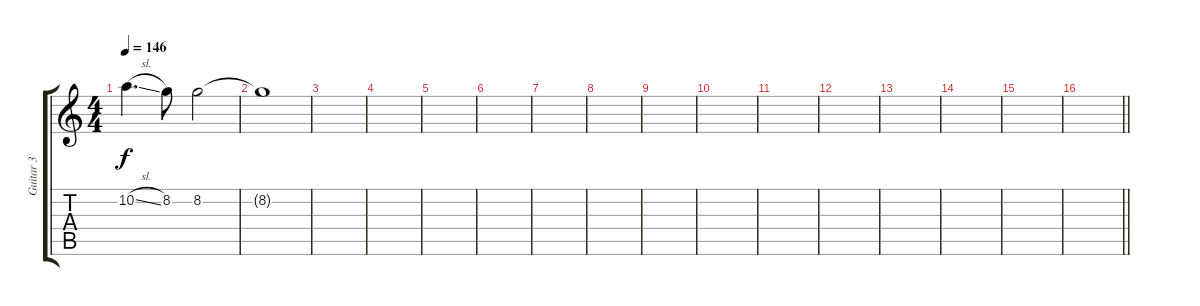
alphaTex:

\track ("Guitar 3" "Guitar 3") {instrument overdrivenguitar}
\staff {score tabs}
\tuning (E4 B3 G3 D3 A2 E2) {hide}
\ts (4 4)
\tempo 146
\clef g2
\ks c
10.2{sl}.4{d dy f} 8.2.8 8.2.2 |
8.2{t}.1 |
|
|
|
|
|
|
|
|
|
|
|
|
|
\barLineRight lightlight
